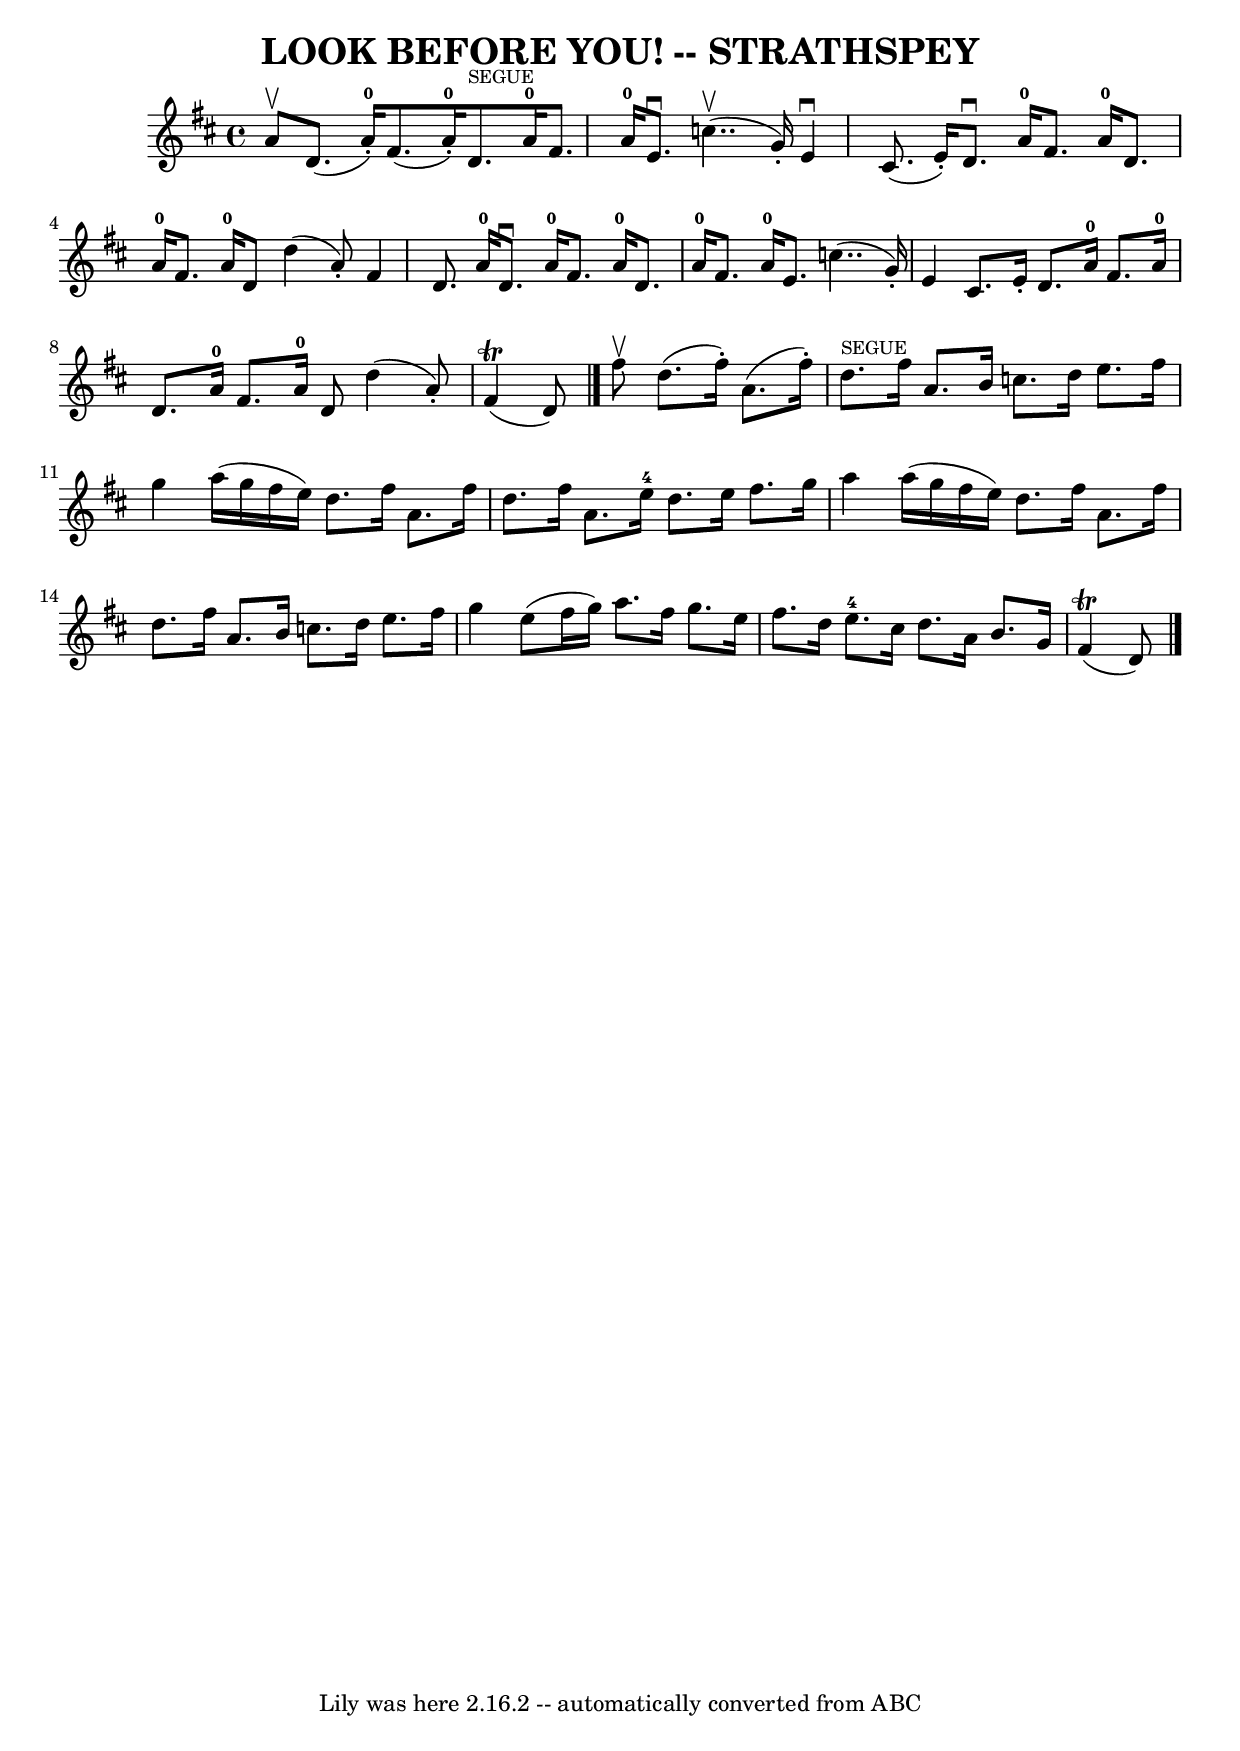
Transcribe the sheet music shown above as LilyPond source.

\version "2.16.2"
\include "Mammoth.ily"
\header {
  %% book = "Ryan's Mammoth Collection of Fiddle Tunes"
  crossRefNumber = "1"
  footnotes = ""
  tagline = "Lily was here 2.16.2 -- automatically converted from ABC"
  title = "LOOK BEFORE YOU! -- STRATHSPEY"

}
voicedefault =  {


  \override Staff.TimeSignature #'style = #'C
  \time 4/4 % %slurgraces 1
  
  \key d \major
  a'8^\upbow   |
  d'8. (a'16-0-.) fis'8. (
  a'16-0-.) d'8.^\segue a'16-0 fis'8. a'16-0   |
  
  e'8.^\downbow c''4.. (^\upbow g'16-.) e'4^\downbow cis'8. (
  e'16-.)   |
  d'8.^\downbow a'16-0 fis'8. a'16-0   
  d'8. a'16-0 fis'8. a'16-0   |
  d'8 d''4 (a'8-.)  
  fis'4 d'8. a'16-0   |
  d'8.^\downbow a'16-0 fis'8.  
  a'16-0 d'8. a'16-0 fis'8. a'16-0   |
  e'8.    
  c''4.. (g'16-.) e'4 cis'8. e'16-.   |
  d'8. a'16-0 fis'8. a'16-0 d'8. a'16-0 fis'8. a'16-0   |
  
  d'8 d''4 (a'8-.) fis'4 (^\trill d'8)   \bar "|." fis''8^\upbow   |
  d''8. (fis''16-.) a'8. (fis''16-.)     
  d''8.^\segue fis''16 a'8. b'16    |
  c''8. d''16 e''8.  
  fis''16 g''4 a''16 (g''16 fis''16 e''16)   |
  
  d''8. fis''16 a'8. fis''16 d''8. fis''16 a'8. e''16-4    |
  d''8. e''16 fis''8. g''16 a''4 a''16 (g''16    
  fis''16 e''16)   |
  d''8. fis''16 a'8. fis''16    
  d''8. fis''16 a'8. b'16    |
  c''8. d''16 e''8.    
  fis''16 g''4 e''8 (fis''16 g''16)   |
  a''8.    
  fis''16 g''8. e''16 fis''8. d''16 e''8.-4 cis''16     |
  d''8. a'16 b'8. g'16 fis'4 (^\trill d'8)   
  \bar "|."   

}

\score{
  <<

    \context Staff="default"
    {
      \voicedefault 
      
    }

  >>
  \layout {
    
  }
  \midi {
  }

}
